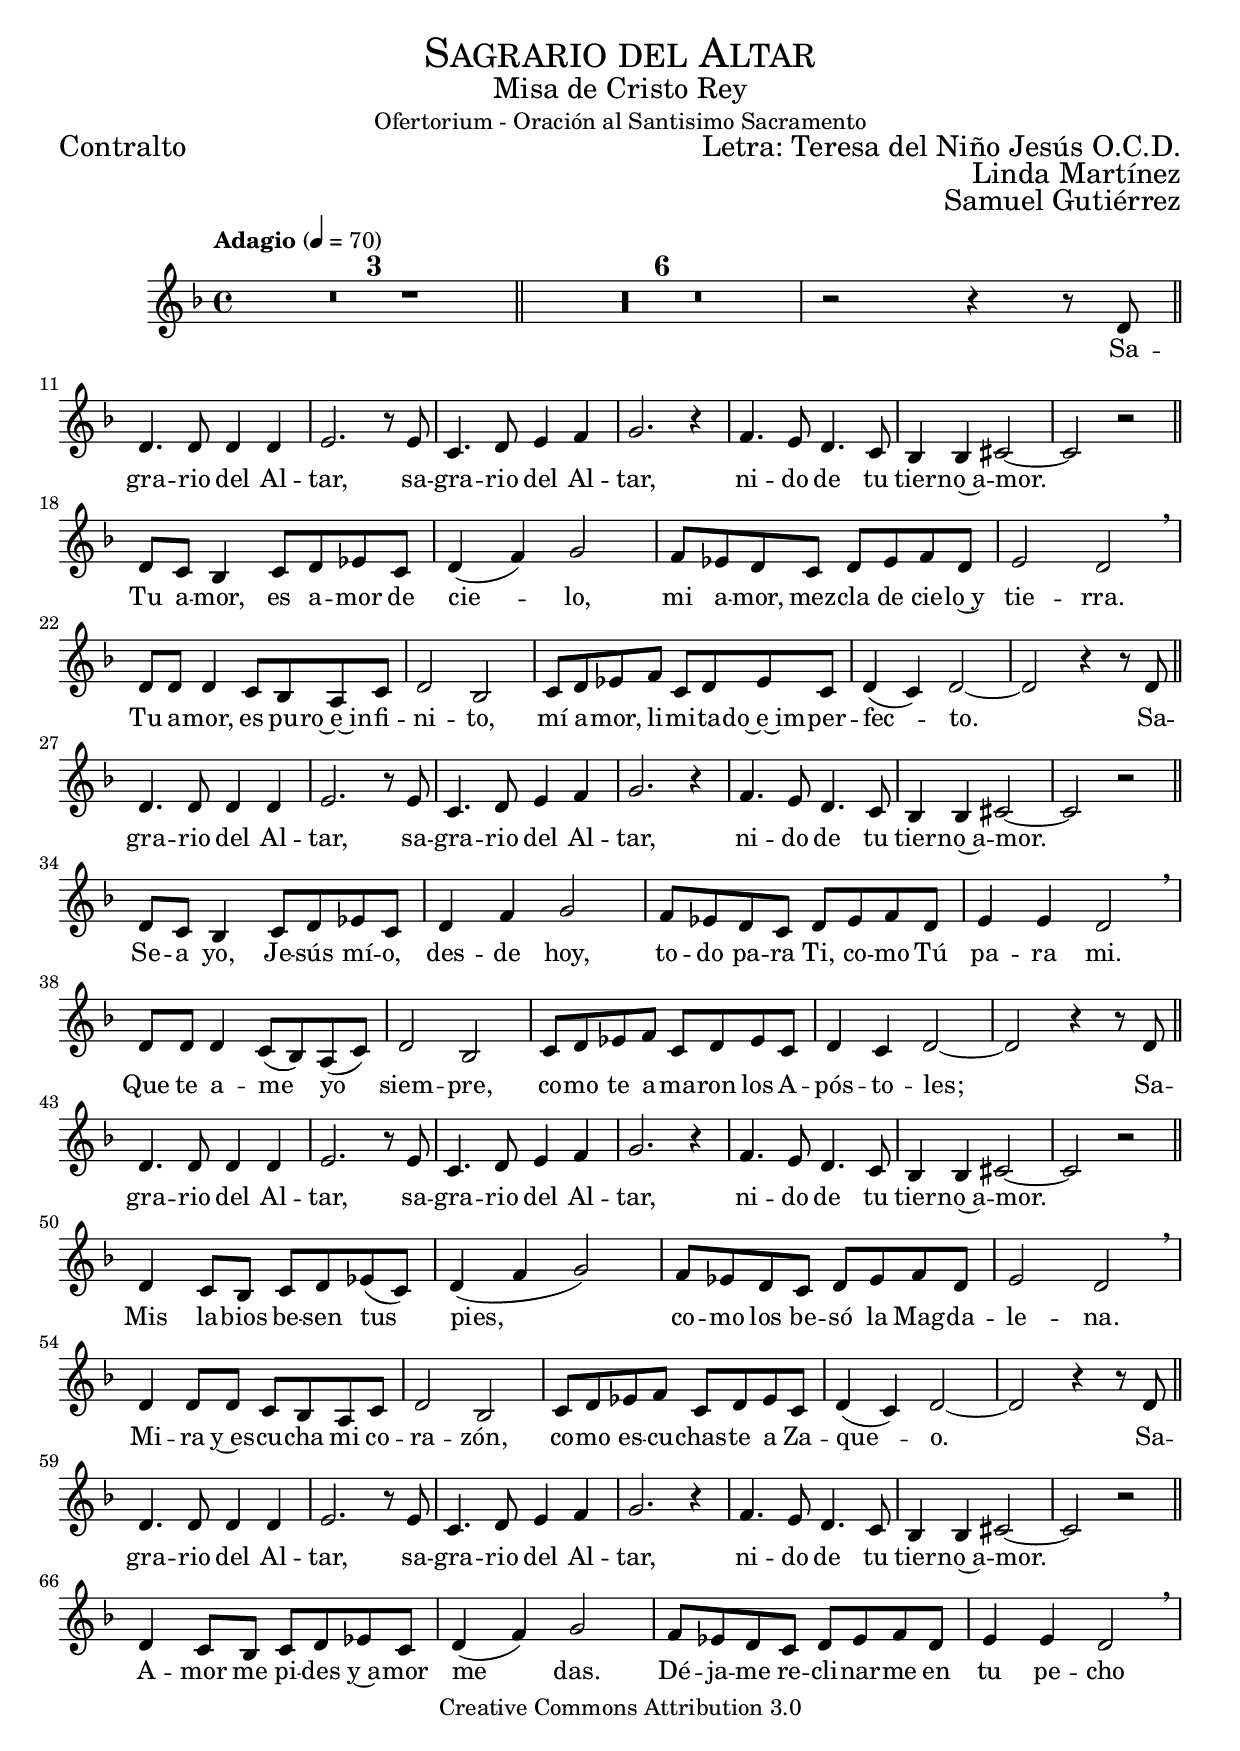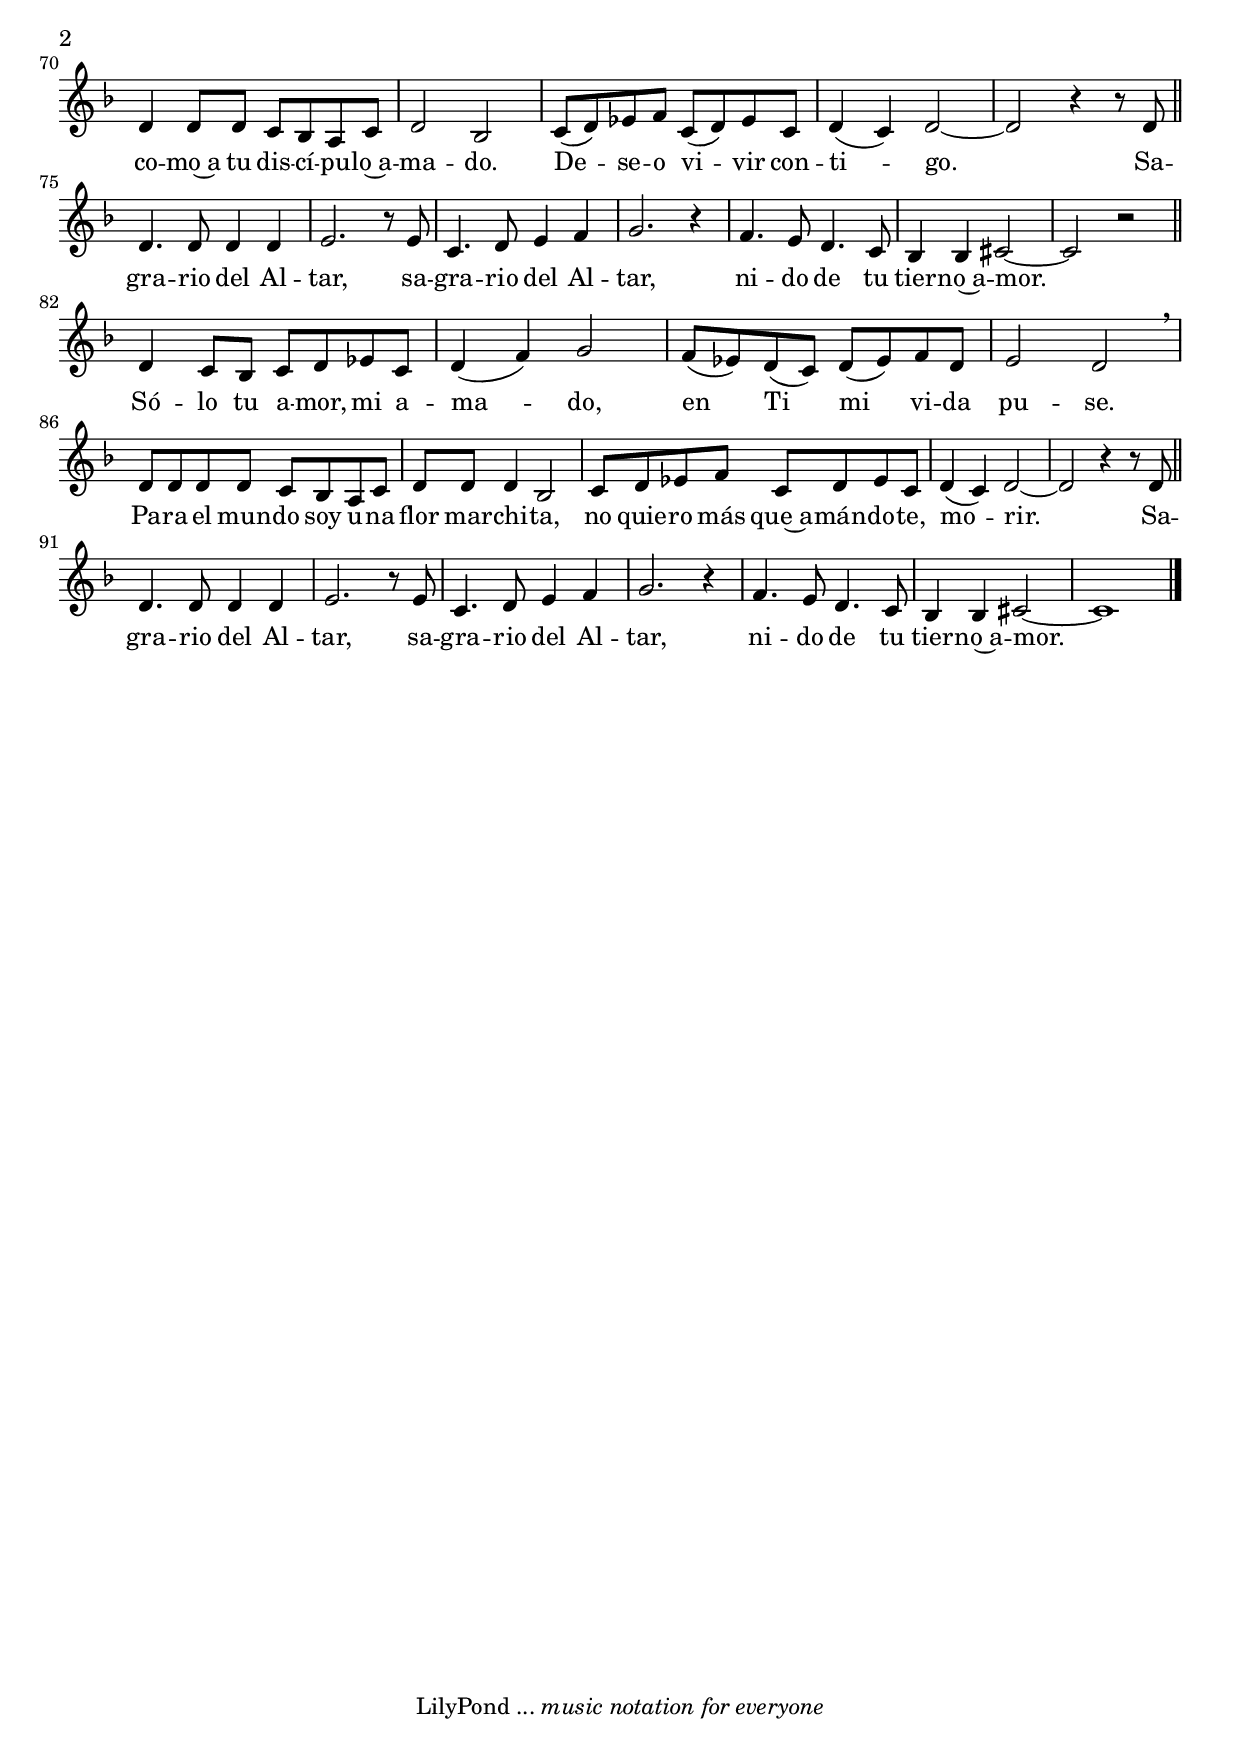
% *************************************************************************************
%	Sagrario del altar - Melody inspired by the compositions of Mons Marco Frisina
%   	Music and accompaniment by serachsam
% *************************************************************************************
\language "espanol"
\version "2.23.2"

% --- Global parameters
particle = 1
jump = \break

% --- Includes
\include "global.ily"
alto_music = \relative do' {
  \compressEmptyMeasures

  R1*3 | \bar "||"
  R1*6 |
  r2 r4 r8 re | \bar "||" #(if (= particle 1) jump "") % 10
  re4. re8 re4 re |
  mi2. r8 mi8 |
  do4. re8 mi4 fa |
  sol2. r4 |
  fa4. mi8 re4. do8 |
  sib4 sib dos2~ |
  dos2 r | \bar "||" #(if (= particle 1) jump "") % 17
  re8 do sib4 do8 re mib do |
  re4( fa) sol2 |
  fa8 mib re do re mib fa re |
  mi2 re \breathe | #(if (= particle 1) jump "") % 21
  re8 re re4 do8 sib la do |
  re2 sib |
  do8 re mib fa do re mib do |
  re4( do) re2~ |
  re2 r4 r8 re | \bar "||" #(if (= particle 1) jump "") % 26
  re4. re8 re4 re |
  mi2. r8 mi8 |
  do4. re8 mi4 fa |
  sol2. r4 |
  fa4. mi8 re4. do8 |
  sib4 sib dos2~ |
  dos2 r | \bar "||" #(if (= particle 1) jump "") % 31
  re8 do sib4 do8 re mib do |
  re4 fa sol2 |
  fa8 mib re do re mib fa re |
  mi4 mi re2 \breathe | #(if (= particle 1) jump "") % 37
  re8 re re4 do8( sib) la( do) |
  re2 sib |
  do8 re mib fa do re mib do |
  re4 do re2~ |
  re2 r4 r8 re | \bar "||" #(if (= particle 1) jump "") % 42
  re4. re8 re4 re |
  mi2. r8 mi8 |
  do4. re8 mi4 fa |
  sol2. r4 |
  fa4. mi8 re4. do8 |
  sib4 sib dos2~ |
  dos2 r | \bar "||" #(if (= particle 1) jump "") % 49
  re4 do8 sib do8 re mib( do) |
  re4( fa sol2) |
  fa8 mib re do re mib fa re |
  mi2 re \breathe | #(if (= particle 1) jump "") % 53
  re4 re8 re do8 sib la do |
  re2 sib |
  do8 re mib fa do re mib do |
  re4( do) re2~ |
  re2 r4 r8 re | \bar "||" #(if (= particle 1) jump "") % 58
  re4. re8 re4 re |
  mi2. r8 mi8 |
  do4. re8 mi4 fa |
  sol2. r4 |
  fa4. mi8 re4. do8 |
  sib4 sib dos2~ |
  dos2 r | \bar "||" #(if (= particle 1) jump "") % 65
  re4 do8 sib do8 re mib do |
  re4( fa) sol2 |
  fa8 mib re do re mib fa re |
  mi4 mi re2 \breathe | #(if (= particle 1) jump "") % 69
  re4 re8 re do8 sib la do |
  re2 sib |
  do8( re) mib fa do( re) mib do |
  re4( do) re2~ |
  re2 r4 r8 re | \bar "||" #(if (= particle 1) jump "") % 74
  re4. re8 re4 re |
  mi2. r8 mi8 |
  do4. re8 mi4 fa |
  sol2. r4 |
  fa4. mi8 re4. do8 |
  sib4 sib dos2~ |
  dos2 r | \bar "||" #(if (= particle 1) jump "") % 81
  re4 do8 sib do8 re mib do |
  re4( fa) sol2 |
  fa8( mib) re( do) re8( mib) fa re |
  mi2 re \breathe | #(if (= particle 1) jump "") % 85
  re8 re re8 re do8 sib la do |
  re8 re re4 sib2 |
  do8 re mib fa do re mib do |
  re4( do) re2~ |
  re2 r4 r8 re | \bar "||" #(if (= particle 1) jump "") % 90
  re4. re8 re4 re |
  mi2. r8 mi8 |
  do4. re8 mi4 fa |
  sol2. r4 |
  fa4. mi8 re4. do8 |
  sib4 sib dos2~ |
  dos1 |

  \bar "|."
}

alto_lyrics = \lyricmode {
    Sa -- gra -- rio del Al -- tar,
    sa -- gra -- rio del Al -- tar,
    ni -- do de tu tier -- no~a -- mor.

    Tu a -- mor, es a -- mor de cie -- lo,
    mi a -- mor, mez -- cla de cie -- lo~y tie -- rra.
    Tu a -- mor, es pu -- ro~e~in -- fi -- ni -- to,
    mí a -- mor, li -- mi -- ta -- do~e~im -- per -- fec -- to.

    Sa -- gra -- rio del Al -- tar,
    sa -- gra -- rio del Al -- tar,
    ni -- do de tu tier -- no~a -- mor.

    Se -- a yo, Je -- sús mí -- o, des -- de hoy,
    to -- do pa -- ra Ti, co -- mo Tú pa -- ra mi.
    Que te a -- me yo siem -- pre,
    co -- mo te a -- ma -- ron los A -- pós -- to -- les;

    Sa -- gra -- rio del Al -- tar,
    sa -- gra -- rio del Al -- tar,
    ni -- do de tu tier -- no~a -- mor.

    Mis la -- bios be -- sen tus pies,
    co -- mo los be -- só la Mag -- da -- le -- na.
    Mi -- ra y~es -- cu -- cha mi co -- ra -- zón,
    co -- mo es -- cu -- chas -- te a Za -- que -- o.

    Sa -- gra -- rio del Al -- tar,
    sa -- gra -- rio del Al -- tar,
    ni -- do de tu tier -- no~a -- mor.

    A -- mor me pi -- des y~a -- mor me das.
    Dé -- ja -- me re -- cli -- nar -- me en tu pe -- cho
    co -- mo~a tu dis -- cí -- pu -- lo~a -- ma -- do.
    De -- se -- o vi -- vir con -- ti -- go.

    Sa -- gra -- rio del Al -- tar,
    sa -- gra -- rio del Al -- tar,
    ni -- do de tu tier -- no~a -- mor.

    Só -- lo tu a -- mor, mi a -- ma -- do,
    en Ti mi vi -- da pu -- se.
    Pa -- ra el mun -- do soy u -- na flor mar -- chi -- ta,
    no quie -- ro más que~a -- mán -- do -- te, mo -- rir.

    Sa -- gra -- rio del Al -- tar,
    sa -- gra -- rio del Al -- tar,
    ni -- do de tu tier -- no~a -- mor.
}


% --- Global size
% #(set-global-staff-size 20)

% --- Header
\markup { \fill-line { \center-column { \fontsize #5 \smallCaps "Sagrario del Altar" \fontsize #2 "Misa de Cristo Rey" "Ofertorium - Oración al Santisimo Sacramento" } } }
\markup { \fill-line { \fontsize #2 "Contralto" \right-column { \fontsize #2 "Letra: Teresa del Niño Jesús O.C.D." } } }
\markup { \fill-line { " " \right-column { \fontsize #2 "Linda Martínez" } } }
\markup { \fill-line { " " \right-column { \fontsize #2 "Samuel Gutiérrez" } } }
\header {
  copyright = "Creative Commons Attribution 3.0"
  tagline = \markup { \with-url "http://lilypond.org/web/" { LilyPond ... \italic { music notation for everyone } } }
  breakbefore = ##t
}

% --- Music

% --- Harmony

\score {
  <<
    \new Staff <<
      \set Staff.midiInstrument = #"choir aahs"
      \set Staff.midiMaximumVolume = #1.5
      \new Voice = "alto" <<
        \global \alto_music
      >>
      \new Lyrics = "alto"
      \context Lyrics = "alto" \lyricsto "alto" \alto_lyrics
    >>
  >>
  \midi { }
  \layout { }
}

% --- Paper
\paper{
  #(set-default-paper-size "letter")
  page-breaking = #ly:page-turn-breaking
}
